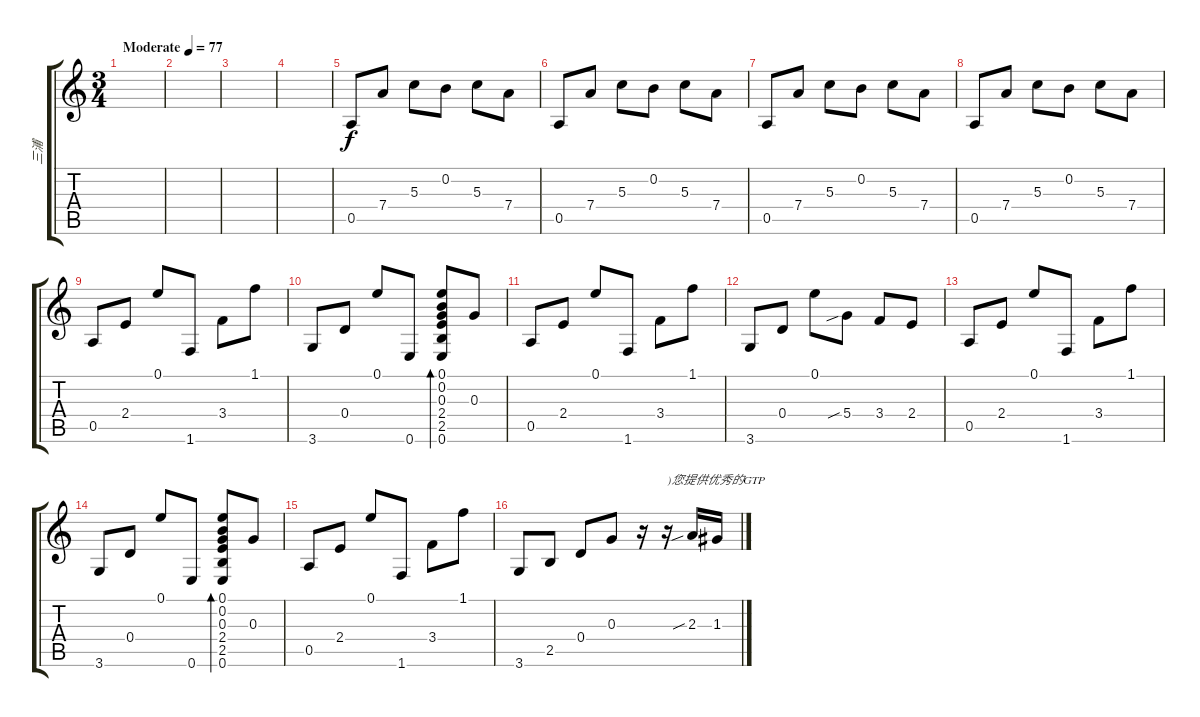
\track ("三浦" "三浦") {instrument acousticguitarsteel}
\staff {score tabs}
\tuning (E4 B3 G3 D3 A2 E2) {hide}
\ts (3 4)
\tempo (77 "Moderate")
\clef g2
\ks c
|
|
|
|
0.5.8 7.4.8 5.3.8 0.2.8 5.3.8 7.4.8 |
0.5.8 7.4.8 5.3.8 0.2.8 5.3.8 7.4.8 |
0.5.8 7.4.8 5.3.8 0.2.8 5.3.8 7.4.8 |
0.5.8 7.4.8 5.3.8 0.2.8 5.3.8 7.4.8 |
0.5.8 2.4.8 0.1.8 1.6.8 3.4.8 1.1.8 |
3.6.8 0.4.8 0.1.8 0.6.8 (0.1 0.2 0.3 2.4 2.5 0.6).8{bd 60} 0.3.8 |
0.5.8 2.4.8 0.1.8 1.6.8 3.4.8 1.1.8 |
3.6.8 0.4.8 0.1.8 5.4{sib}.8 3.4.8 2.4.8 |
0.5.8 2.4.8 0.1.8 1.6.8 3.4.8 1.1.8 |
3.6.8 0.4.8 0.1.8 0.6.8 (0.1 0.2 0.3 2.4 2.5 0.6).8{bd 60} 0.3.8 |
0.5.8 2.4.8 0.1.8 1.6.8 3.4.8 1.1.8 |
3.6.8 2.5.8 0.4.8 0.3.8 r.16 r.16{txt ")您提供优秀的GTP"} 2.3{sib}.16 1.3{h}.16
